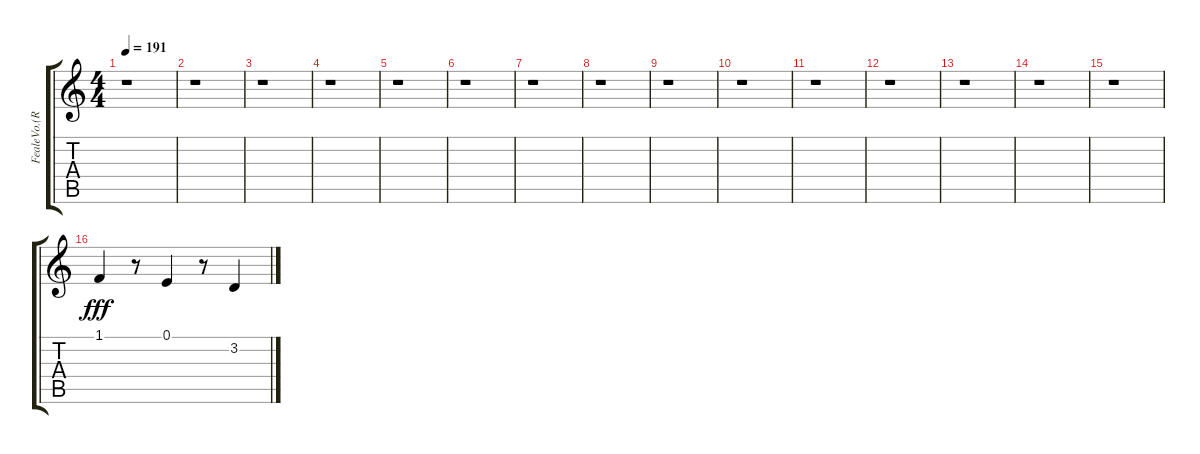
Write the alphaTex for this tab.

\track ("FealeVo.(Rch.)" "FealeVo.(R") {instrument tenorsax}
\staff {score tabs}
\tuning (E4 B3 G3 D3 A2 E2) {hide}
\ts (4 4)
\tempo 191
\clef g2
\ks c
r.1{dy f} |
r.1 |
r.1 |
r.1 |
r.1 |
r.1 |
r.1 |
r.1 |
r.1 |
r.1 |
r.1 |
r.1 |
r.1 |
r.1 |
r.1 |
1.1.4{dy fff} r.8 0.1.4 r.8 3.2.4
